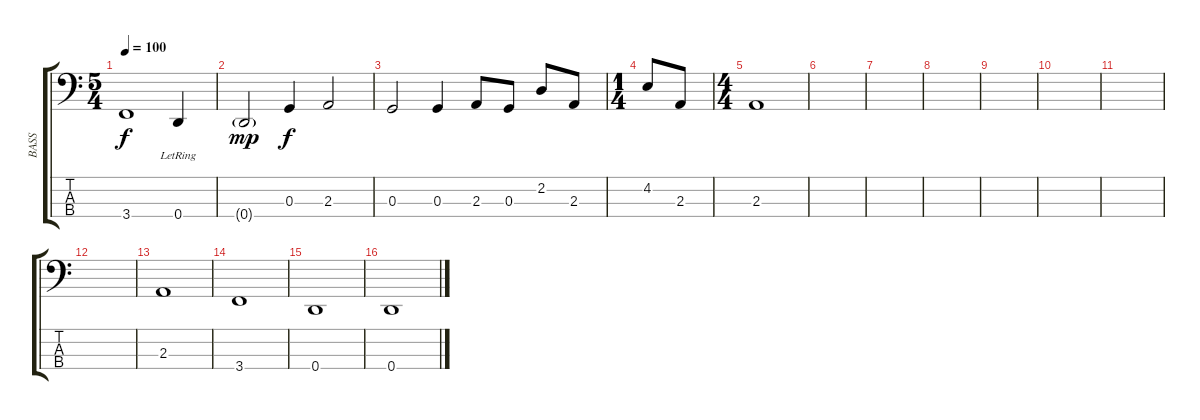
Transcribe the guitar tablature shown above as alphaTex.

\track ("BASS" "BASS") {instrument electricbasspick}
\staff {score tabs}
\tuning (F2 C2 G1 D1) {hide}
\ts (5 4)
\tempo 100
\clef f4
\ks c
3.4.1{dy f} 0.4{lr}.4 |
0.4{g}.2{dy mp} 0.3.4{dy f} 2.3.2 |
0.3.2 0.3.4 2.3.8 0.3.8 2.2.8 2.3.8 |
\ts (1 4)
4.2.8 2.3.8 |
\ts (4 4)
2.3.1 |
|
|
|
|
|
|
|
2.3.1 |
3.4.1 |
0.4.1 |
0.4.1
